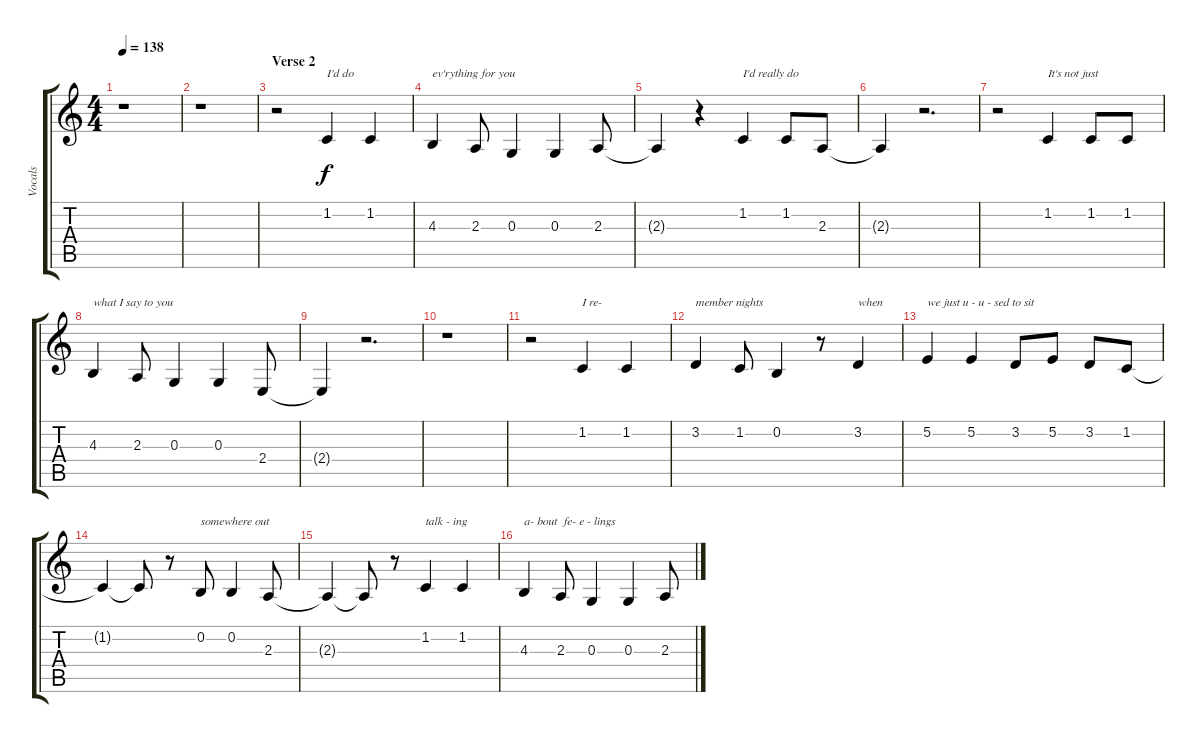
\track ("Vocals" "Vocals") {instrument oboe}
\staff {score tabs}
\tuning (E4 B3 G3 D3 A2 E2) {hide}
\ts (4 4)
\tempo 138
\clef g2
\ks c
r.1{dy f} |
r.1 |
\section ("" "Verse 2")
r.2 1.2.4{txt "I'd do"} 1.2.4 |
4.3.4{txt "ev'rything for you"} 2.3.8 0.3.4 0.3.4 2.3.8 |
2.3{t}.4 r.4 1.2.4{txt "I'd really do"} 1.2.8 2.3.8 |
2.3{t}.4 r.2{d} |
r.2 1.2.4{txt "It's not just"} 1.2.8 1.2.8 |
4.3.4{txt "what I say to you"} 2.3.8 0.3.4 0.3.4 2.4.8 |
2.4{t}.4 r.2{d} |
r.1 |
r.2 1.2.4{txt "I re-"} 1.2.4 |
3.2.4{txt "member nights"} 1.2.8 0.2.4 r.8 3.2.4{txt "when"} |
5.2.4{txt "we just u - u - sed to sit"} 5.2.4 3.2.8 5.2.8 3.2.8 1.2.8 |
1.2{t}.4 1.2{t}.8 r.8 0.2.8{txt "somewhere out"} 0.2.4 2.3.8 |
2.3{t}.4 2.3{t}.8 r.8 1.2.4{txt "talk - ing"} 1.2.4 |
4.3.4{txt "a- bout  fe- e - lings"} 2.3.8 0.3.4 0.3.4 2.3.8
